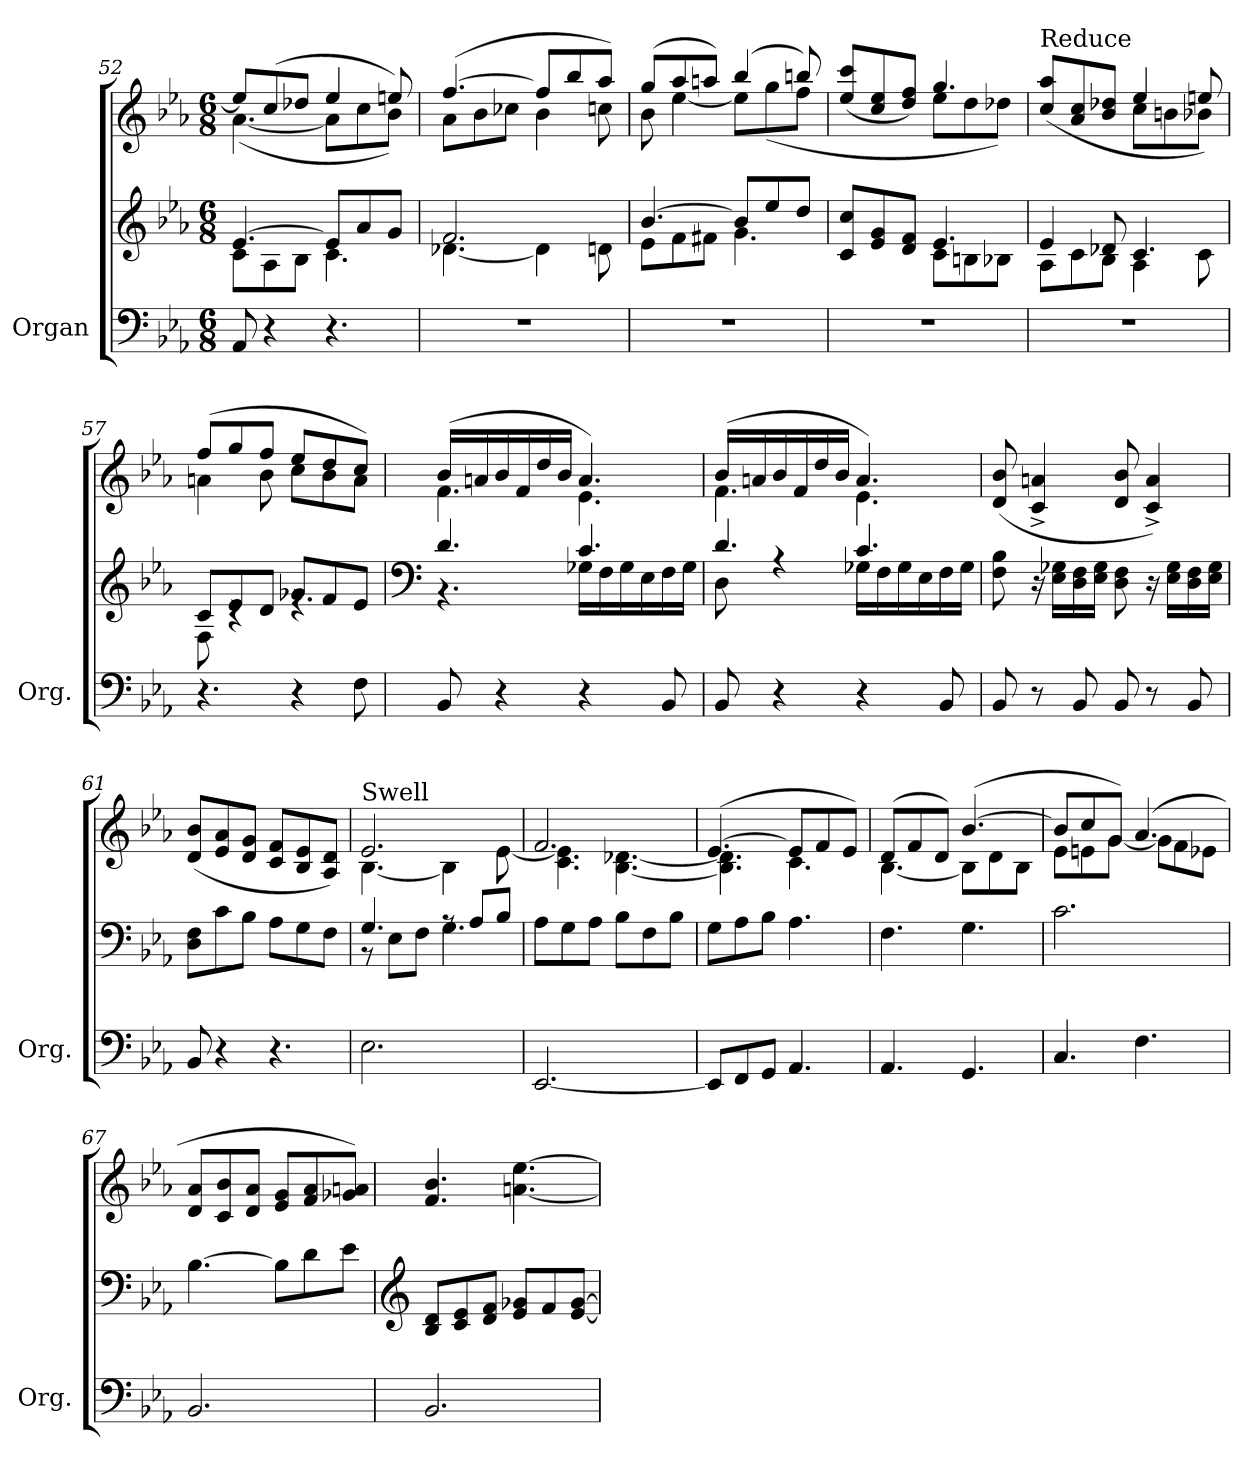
**kern	**kern	**kern
*part1	*part1	*part1
*staff3	*staff2	*staff1
*I"Organ	*	*
*I'Org.	*	*
*clefF4	*clefG2	*clefG2
*k[b-e-a-]	*k[b-e-a-]	*k[b-e-a-]
*M6/8	*M6/8	*M6/8
=52	=52	=52
*	*^	*^
8AA-/	[4.e-/	8c\L	8ee-/L]	([4.a-\
4r	.	8A-\	(8cc/	.
.	.	8B-\J	8dd-X/J	.
4.r	8e-/L]	4.c\	4ee-/	8a-\L]
.	8a-/	.	.	8cc\
.	8g/J	.	8een/)	8b-\J)
=53	=53	=53	=53	=53
2.r	2.f/	[4.d-X\	([4.ff/	8a-\L
.	.	.	.	8b-\
.	.	.	.	8cc-X\J
.	.	4d-\]	8ff/L]	4b-\
.	.	.	8bb-/	.
.	.	8dn\	8aa-/J)	8ccn\
!!LO:PB:g=z	!!
=54	=54	=54	=54	=54
2.r	[4.b-/	8e-\L	(8gg/L	8b-\
.	.	8f\	8aa-/	[4ee-\
.	.	8f#X\J	8aan/J)	.
.	8b-/L]	4.g\	(4bb-/	8ee-\L]
.	8ee-/	.	.	(8gg\
.	8dd/J	.	8bbn/)	8ff\J
=55	=55	=55	=55	=55
2.r	8c/ 8cc/L	4.ryy	(8ee-/ 8ccc/L	4.ryy
.	8e-/ 8g/	.	8cc/ 8ee-/	.
.	8d/ 8f/J	.	8dd/ 8ff/J)	.
.	4.e-/	8c\L	4.gg/	8ee-\L
.	.	8Bn\	.	8dd\
.	.	8B-X\J	.	8dd-X\J)
=56	=56	=56	=56	=56
!	!	!	!LO:TX:a:t=Reduce	!
2.r	4e-/	8A-\L	(8cc/ 8aa-/L	4.ryy
.	.	8c\	8a-/ 8cc/	.
.	8d-X/	8B-\J	8b-/ 8dd-X/J	.
.	4.c/	4A-\	4ee-/	8cc\L
.	.	.	.	8bn\
.	.	8c\	8een/)	8b-X\J
=57	=57	=57	=57	=57
4.r	8c/L	8F\	(8ff/L	4an\
.	8e-/	4rc	8gg/	.
.	8d/J	.	8ff/J	8b-\
4r	8g-X/L	4.re	8ee-/L	8cc\L
.	8f/	.	8dd/	8b-\
8F\	8e-/J	.	8cc/J)	8a\J
!!LO:LB:g=z	!!
=58	=58	=58	=58	=58
*	*clefF4	*	*	*
8BB-/	4.d/	4.r	(16b-/LL	4.f\
.	.	.	16an/	.
4r	.	.	16b-/	.
.	.	.	16f/	.
.	.	.	16dd/	.
.	.	.	16b-/JJ	.
4r	4.c/	16G-X\LL	4.a/)	4.e-\
.	.	16F\	.	.
.	.	16G-\	.	.
.	.	16E-\	.	.
8BB-/	.	16F\	.	.
.	.	16G-\JJ	.	.
=59	=59	=59	=59	=59
8BB-/	4.d/	8D\	(16b-/LL	4.f\
.	.	.	16an/	.
4r	.	4rA	16b-/	.
.	.	.	16f/	.
.	.	.	16dd/	.
.	.	.	16b-/JJ	.
4r	4.c/	16G-X\LL	4.a/)	4.e-\
.	.	16F\	.	.
.	.	16G-\	.	.
.	.	16E-\	.	.
8BB-/	.	16F\	.	.
.	.	16G-\JJ	.	.
*	*v	*v	*	*
*	*	*v	*v
=60	=60	=60
8BB-/	8F\ 8B-\	(>8d/ 8b-/
8r	16r	4c/^ 4an/^
.	16E-\ 16G-X\LL	.
8BB-/	16D\ 16F\	.
.	16E-\ 16G-\JJ	.
8BB-/	8D\ 8F\	8d/ 8b-/
8r	16r	4c/^ 4a/^)
.	16E-\ 16G-\LL	.
8BB-/	16D\ 16F\	.
.	16E-\ 16G-\JJ	.
=61	=61	=61
8BB-/	8D\ 8F\L	(8d/ 8b-/L
4r	8c\	8e-/ 8a-/
.	8B-\J	8d/ 8g/J
4.r	8A-\L	8c/ 8f/L
.	8G\	8B-/ 8e-/
.	8F\J	8A-/ 8d/J)
!!LO:LB:g=z
=62	=62	=62
*	*^	*^
!	!	!	!LO:TX:a:t=Swell	!
2.E-\	4.G/	8r	2.e-/	[4.B-\
.	.	8E-\L	.	.
.	.	8F\J	.	.
.	8rA	4.G\	.	4B-\]
.	8A-/L	.	.	.
.	8B-/J	.	.	[8e-\
*	*v	*v	*	*
=63	=63	=63	=63
[2.EE-/	8A-\L	2.f/	4.c\ 4.e-\]
.	8G\	.	.
.	8A-\J	.	.
.	8B-\L	.	[4.B-\ [4.d-X\
.	8F\	.	.
.	8B-\J	.	.
=64	=64	=64	=64
8EE-/L]	8G\L	([4.e-/	4.B-\] 4.d-\]
8FF/	8A-\	.	.
8GG/J	8B-\J	.	.
4.AA-/	4.A-\	8e-/L]	4.c\
.	.	8f/	.
.	.	8e-/J)	.
=65	=65	=65	=65
4.AA-/	4.F\	(8d/L	[4.B-\
.	.	8f/	.
.	.	8d/J)	.
4.GG/	4.G\	([4.b-/	8B-\L]
.	.	.	8d\
.	.	.	8B-\J
=66	=66	=66	=66
4.C/	2.c\	8b-/L]	8e-\L
.	.	8cc/	8en\
.	.	8g/J)	[8g\J
4.F\	.	(4.a-/	8g\L]
.	.	.	8f\
.	.	.	8e-X\J
*	*	*v	*v
!!LO:LB:g=z
=67	=67	=67
2.BB-/	[4.B-\	8d/ 8a-/L
.	.	8c/ 8b-/
.	.	8d/ 8a-/J
.	8B-\L]	8e-/ 8g/L
.	8d\	8f/ 8a-/
.	8e-\J	8g-X/ 8an/J)
=68	=68	=68
*	*clefG2	*
2.BB-/	8B-/ 8d/L	4.f/ 4.b-/
.	8c/ 8e-/	.
.	8d/ 8f/J	.
.	8e-/ 8g-X/L	[4.an\ [4.ee-\
.	8f/	.
.	[8e-/ [8g-/J	.
=	=	=
*-	*-	*-
